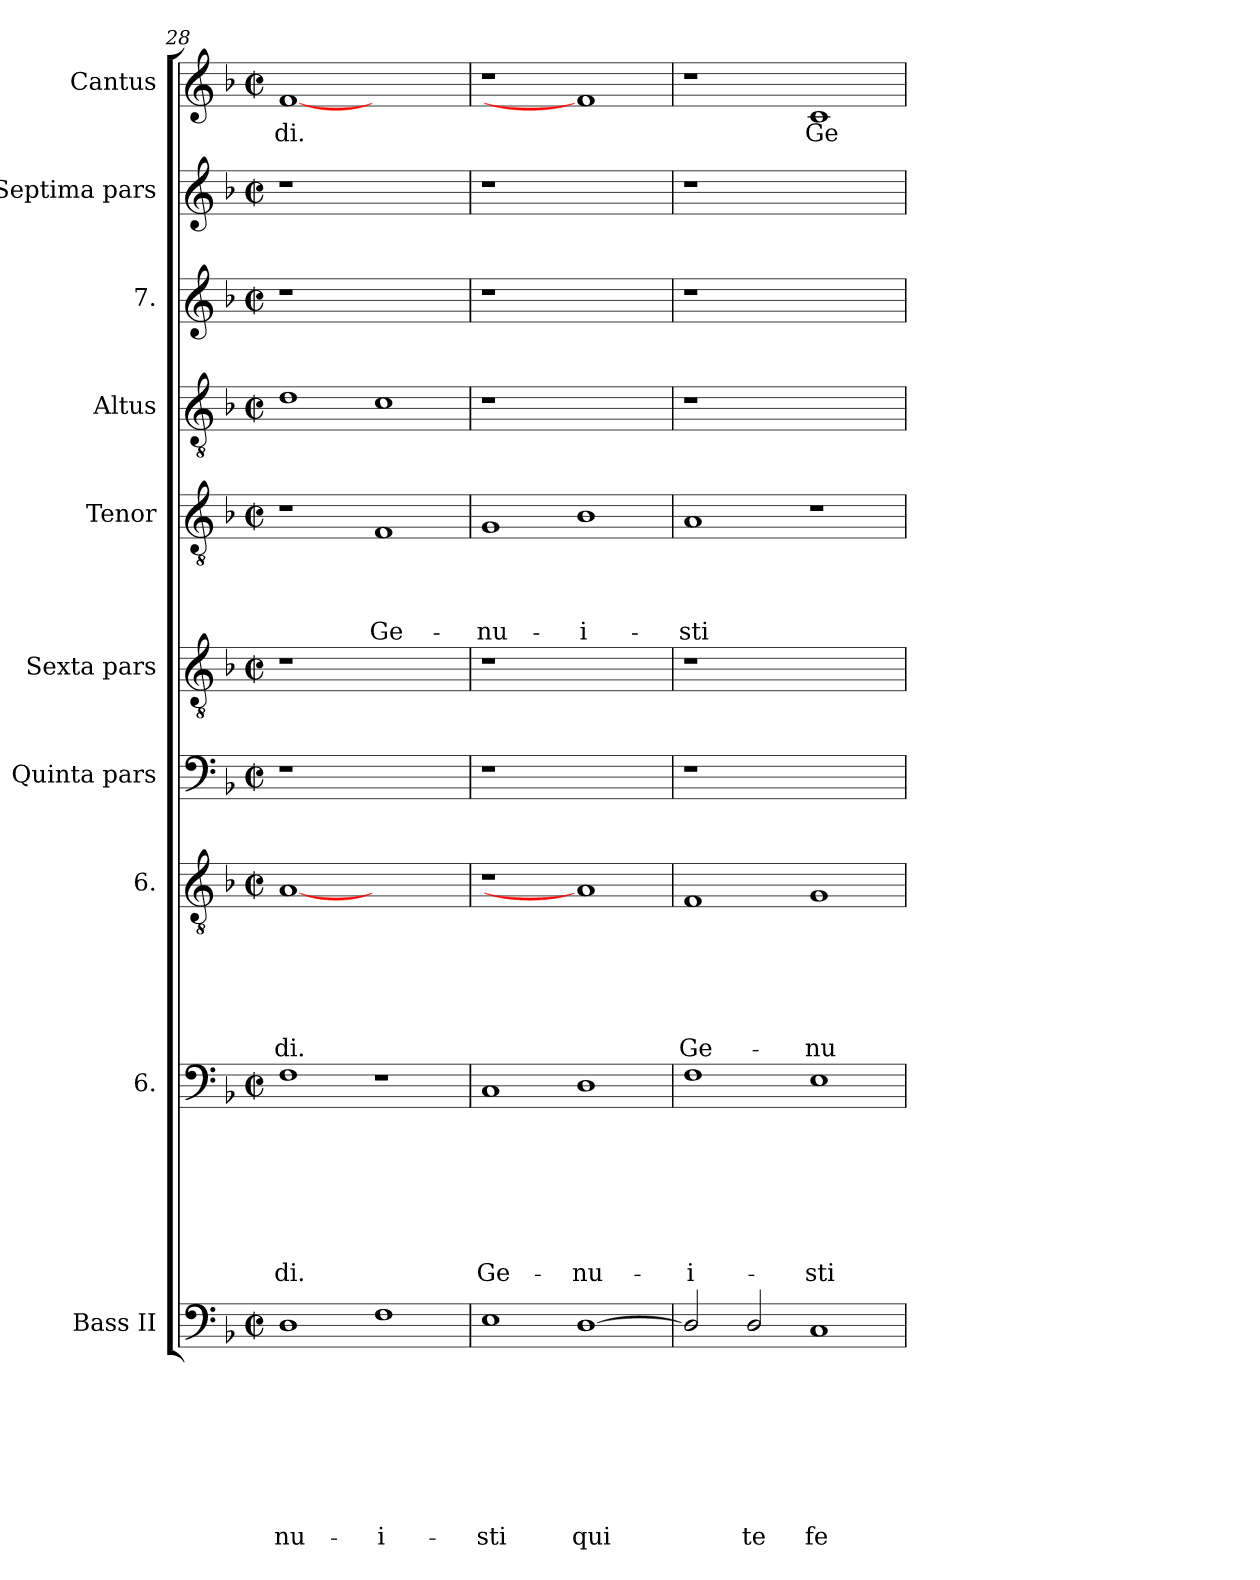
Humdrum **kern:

**kern	**text	**text	**text	**text	**text	**text	**text	**text	**kern	**text	**text	**text	**text	**text	**text	**text	**kern	**text	**text	**text	**text	**text	**text	**kern	**kern	**kern	**text	**text	**text	**text	**kern	**text	**kern	**kern	**kern	**text
*part10	*part10	*part10	*part10	*part10	*part10	*part10	*part10	*part10	*part9	*part9	*part9	*part9	*part9	*part9	*part9	*part9	*part8	*part8	*part8	*part8	*part8	*part8	*part8	*part7	*part6	*part5	*part5	*part5	*part5	*part5	*part4	*part4	*part3	*part2	*part1	*part1
*staff10	*staff10	*staff10	*staff10	*staff10	*staff10	*staff10	*staff10	*staff10	*staff9	*staff9	*staff9	*staff9	*staff9	*staff9	*staff9	*staff9	*staff8	*staff8	*staff8	*staff8	*staff8	*staff8	*staff8	*staff7	*staff6	*staff5	*staff5	*staff5	*staff5	*staff5	*staff4	*staff4	*staff3	*staff2	*staff1	*staff1
*I"Bass II	*	*	*	*	*	*	*	*	*I"6.	*	*	*	*	*	*	*	*I"6.	*	*	*	*	*	*	*I"Quinta pars	*I"Sexta pars	*I"Tenor	*	*	*	*	*I"Altus	*	*I"7.	*I"Septima pars	*I"Cantus	*
*I'B.	*	*	*	*	*	*	*	*	*	*	*	*	*	*	*	*	*	*	*	*	*	*	*	*	*	*I'T.	*	*	*	*	*I'A.	*	*	*	*I'C.	*
*clefF4	*	*	*	*	*	*	*	*	*clefF4	*	*	*	*	*	*	*	*clefGv2	*	*	*	*	*	*	*clefF4	*clefGv2	*clefGv2	*	*	*	*	*clefGv2	*	*clefG2	*clefG2	*clefG2	*
*k[b-]	*	*	*	*	*	*	*	*	*k[b-]	*	*	*	*	*	*	*	*k[b-]	*	*	*	*	*	*	*k[b-]	*k[b-]	*k[b-]	*	*	*	*	*k[b-]	*	*k[b-]	*k[b-]	*k[b-]	*
*F:	*	*	*	*	*	*	*	*	*F:	*	*	*	*	*	*	*	*F:	*	*	*	*	*	*	*F:	*F:	*F:	*	*	*	*	*F:	*	*F:	*F:	*F:	*
*M2/2	*	*	*	*	*	*	*	*	*M2/2	*	*	*	*	*	*	*	*M2/2	*	*	*	*	*	*	*M2/2	*M2/2	*M2/2	*	*	*	*	*M2/2	*	*M2/2	*M2/2	*M2/2	*
*met(c|)	*	*	*	*	*	*	*	*	*met(c|)	*	*	*	*	*	*	*	*met(c|)	*	*	*	*	*	*	*met(c|)	*met(c|)	*met(c|)	*	*	*	*	*met(c|)	*	*met(c|)	*met(c|)	*met(c|)	*
=28	=28	=28	=28	=28	=28	=28	=28	=28	=28	=28	=28	=28	=28	=28	=28	=28	=28	=28	=28	=28	=28	=28	=28	=28	=28	=28	=28	=28	=28	=28	=28	=28	=28	=28	=28	=28
!	!	!	!	!	!	!	!	!LO:LY:b	!	!	!	!	!	!	!	!LO:LY:b	!	!	!	!	!	!	!LO:LY:b	!	!	!	!	!	!	!	!	!	!	!	!	!LO:LY:b
1D	.	.	.	.	.	.	.	-nu-	1F	.	.	.	.	.	.	-di.	[1A	.	.	.	.	.	-di.	1r	1r	1r	.	.	.	.	1d	.	1r	1r	[1f	-di.
!	!	!	!	!	!	!	!	!LO:LY:b	!	!	!	!	!	!	!	!	!	!	!	!	!	!	!	!	!	!	!	!	!	!LO:LY:b	!	!	!	!	!	!
1F	.	.	.	.	.	.	.	-i-	1r	.	.	.	.	.	.	.	1ryy	.	.	.	.	.	.	1ryy	1ryy	1F	.	.	.	Ge-	1c	.	1ryy	1ryy	1ryy	.
=29	=29	=29	=29	=29	=29	=29	=29	=29	=29	=29	=29	=29	=29	=29	=29	=29	=29	=29	=29	=29	=29	=29	=29	=29	=29	=29	=29	=29	=29	=29	=29	=29	=29	=29	=29	=29
!	!	!	!	!	!	!	!	!LO:LY:b	!	!	!	!	!	!	!	!LO:LY:b	!	!	!	!	!	!	!	!	!	!	!	!	!	!LO:LY:b	!	!	!	!	!	!
1E	.	.	.	.	.	.	.	-sti	1C	.	.	.	.	.	.	Ge-	1r	.	.	.	.	.	.	1r	1r	1G	.	.	.	-nu-	1r	.	1r	1r	1r	.
!	!	!	!	!	!	!	!	!LO:LY:b	!	!	!	!	!	!	!	!LO:LY:b	!	!	!	!	!	!	!	!	!	!	!	!	!	!LO:LY:b	!	!	!	!	!	!
[<1D	.	.	.	.	.	.	.	qui	1D	.	.	.	.	.	.	-nu-	1A]	.	.	.	.	.	.	1ryy	1ryy	1B-	.	.	.	-i-	1ryy	.	1ryy	1ryy	1f]	.
=30	=30	=30	=30	=30	=30	=30	=30	=30	=30	=30	=30	=30	=30	=30	=30	=30	=30	=30	=30	=30	=30	=30	=30	=30	=30	=30	=30	=30	=30	=30	=30	=30	=30	=30	=30	=30
!	!	!	!	!	!	!	!	!	!	!	!	!	!	!	!	!LO:LY:b	!	!	!	!	!	!	!LO:LY:b	!	!	!	!	!	!	!LO:LY:b	!	!	!	!	!	!
2D/]	.	.	.	.	.	.	.	.	1F	.	.	.	.	.	.	-i-	1F	.	.	.	.	.	Ge-	1r	1r	1A	.	.	.	-sti	1r	.	1r	1r	1r	.
!	!	!	!	!	!	!	!	!LO:LY:b	!	!	!	!	!	!	!	!	!	!	!	!	!	!	!	!	!	!	!	!	!	!	!	!	!	!	!	!
2D/	.	.	.	.	.	.	.	te	.	.	.	.	.	.	.	.	.	.	.	.	.	.	.	.	.	.	.	.	.	.	.	.	.	.	.	.
!	!	!	!	!	!	!	!	!LO:LY:b	!	!	!	!	!	!	!	!LO:LY:b	!	!	!	!	!	!	!LO:LY:b	!	!	!	!	!	!	!	!	!	!	!	!	!LO:LY:b
1C	.	.	.	.	.	.	.	fe-	1E	.	.	.	.	.	.	-sti	1G	.	.	.	.	.	-nu-	1ryy	1ryy	1r	.	.	.	.	1ryy	.	1ryy	1ryy	1c	Ge-
=	=	=	=	=	=	=	=	=	=	=	=	=	=	=	=	=	=	=	=	=	=	=	=	=	=	=	=	=	=	=	=	=	=	=	=	=
*-	*-	*-	*-	*-	*-	*-	*-	*-	*-	*-	*-	*-	*-	*-	*-	*-	*-	*-	*-	*-	*-	*-	*-	*-	*-	*-	*-	*-	*-	*-	*-	*-	*-	*-	*-	*-
